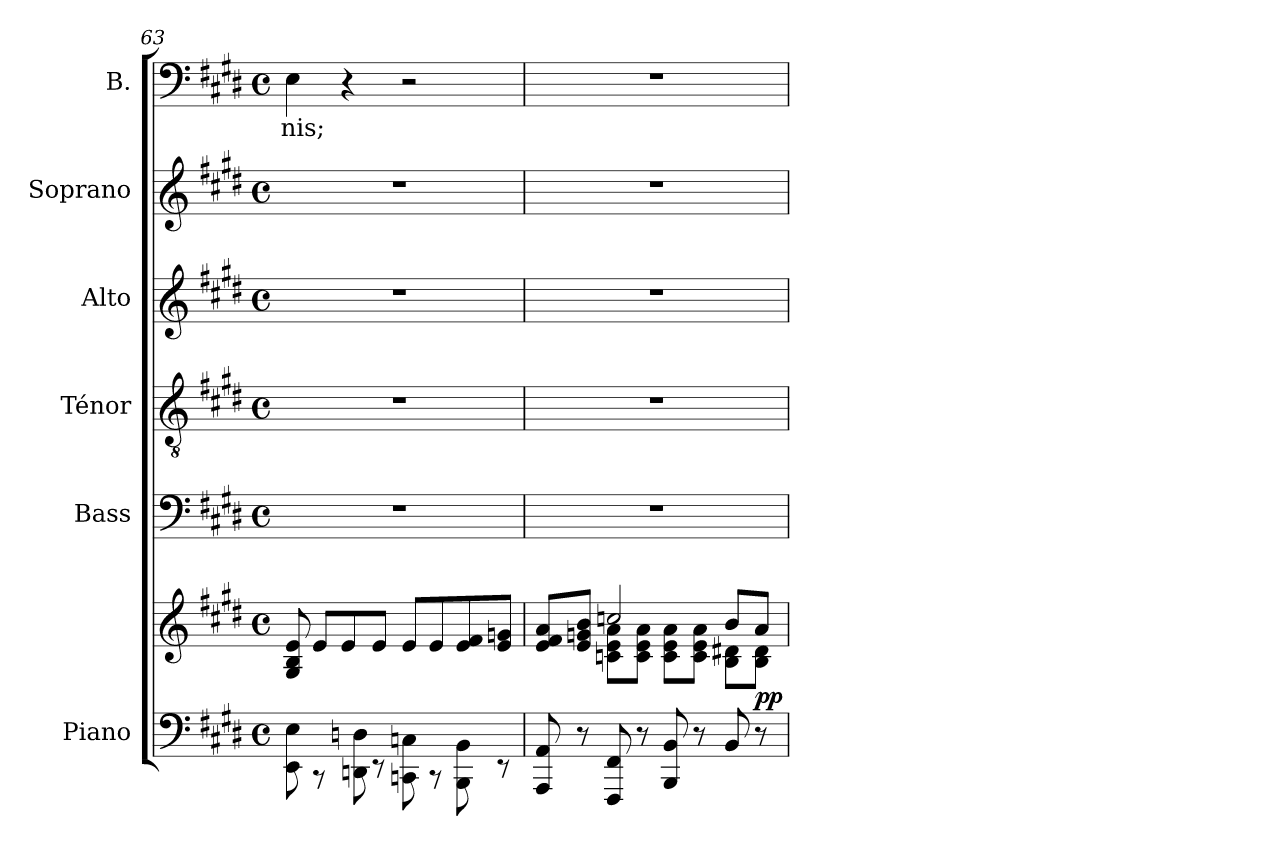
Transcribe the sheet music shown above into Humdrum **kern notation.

**kern	**kern	**dynam	**kern	**kern	**kern	**kern	**kern	**text
*part6	*part6	*part6	*part5	*part4	*part3	*part2	*part1	*part1
*staff7	*staff6	*staff6/7	*staff5	*staff4	*staff3	*staff2	*staff1	*staff1
*I"Piano	*	*	*I"Bass	*I"Ténor	*I"Alto	*I"Soprano	*I"B.	*
*I'Pno.	*	*	*I'B.	*I'T.	*I'A.	*I'S.	*I'B.	*
!!LO:LB:g=z
*clefF4	*clefG2	*	*clefF4	*clefGv2	*clefG2	*clefG2	*clefF4	*
*k[f#c#g#d#]	*k[f#c#g#d#]	*	*k[f#c#g#d#]	*k[f#c#g#d#]	*k[f#c#g#d#]	*k[f#c#g#d#]	*k[f#c#g#d#]	*
*M4/4	*M4/4	*	*M4/4	*M4/4	*M4/4	*M4/4	*M4/4	*
*met(c)	*met(c)	*	*met(c)	*met(c)	*met(c)	*met(c)	*met(c)	*
=63	=63	=63	=63	=63	=63	=63	=63	=63
*^	*^	*	*	*	*	*	*	*
8ryy	8EE\ 8E\	8G#/ 8B/ 8e/L	8ryy	.	1r	1r	1r	1r	4E\	-nis;
8E/' 8e/yy'	8rCC	2..ryy	8e/L	.	.	.	.	.	.	.
8E/' 8e/yy'	8DDn\ 8Dn\	.	8e/	.	.	.	.	.	4r	.
8E/' 8e/yy'J	8rEE	.	8e/J	.	.	.	.	.	.	.
8E/' 8e/yy'L	8CCn\ 8Cn\	.	8e/L	.	.	.	.	.	2r	.
8E/' 8e/yy'	8rCC	.	8e/	.	.	.	.	.	.	.
8F#/' 8e/yy' 8f#/yy'	8BBB\ 8BB\	.	8e/ 8f#/	.	.	.	.	.	.	.
8Gn/' 8e/yy' 8gn/yy'J	8rEE	.	8e/ 8gn/J	.	.	.	.	.	.	.
*v	*v	*	*	*	*	*	*	*	*	*
=64	=64	=64	=64	=64	=64	=64	=64	=64	=64
8AAA/ 8AA/	8e/ 8f#/ 8a/L	4ryy	.	1r	1r	1r	1r	1r	.
8r	8e/ 8gn/ 8b/J	.	.	.	.	.	.	.	.
8FFF#/ 8FF#/	2ccn/	8cn\ 8e\ 8a\L	.	.	.	.	.	.	.
8r	.	8c\ 8e\ 8a\J	.	.	.	.	.	.	.
8BBB/ 8BB/	.	8c\ 8e\ 8a\L	.	.	.	.	.	.	.
8r	.	8c\ 8e\ 8a\J	.	.	.	.	.	.	.
8BB/	8b/L	8B\ 8d#X\L	.	.	.	.	.	.	.
!	!	!	!LO:DY:a=2	!	!	!	!	!	!
8r	8a/J	8B\ 8d#\J	pp	.	.	.	.	.	.
*	*v	*v	*	*	*	*	*	*	*
=	=	=	=	=	=	=	=	=
*-	*-	*-	*-	*-	*-	*-	*-	*-
